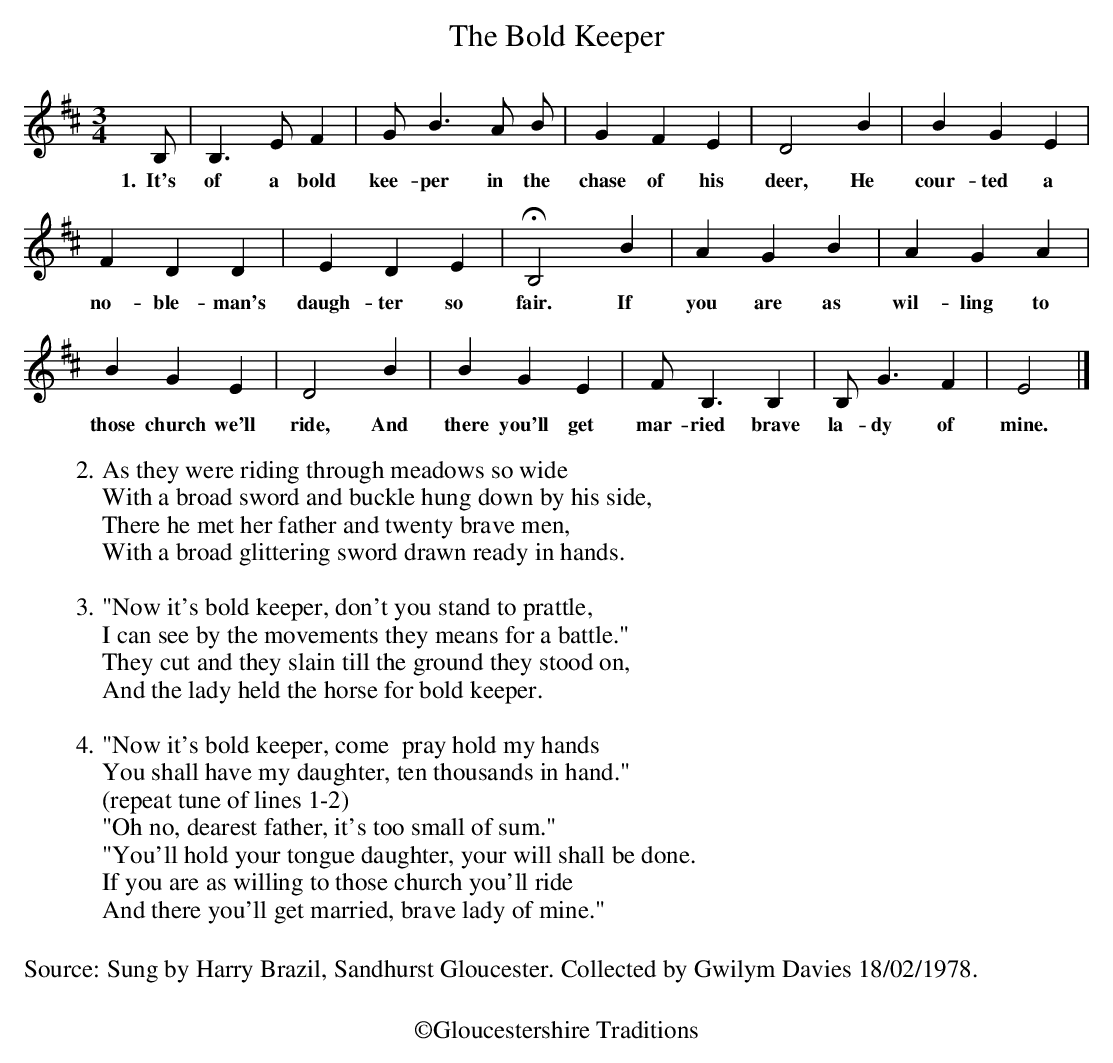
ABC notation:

X:1
T:The Bold Keeper
M:3/4
L:1/4
K:Edor%or aeolian; 6th note missing
B,/2 | B,>EF| G<B A/2 B/2 |GFE | D2 B | BGE |
w:1.~~It's of a bold kee-per in the chase of his deer, He cour-ted a
FDD|EDE| HB,2B| AGB | AGA |
w:no-ble-man's daugh-ter so fair. If you are as wil-ling to
BGE | D2B | BGE | F<B,B, | B,<GF | E2 |]
w:those church we'll ride, And there you'll get mar-ried brave la-dy of mine.
%%vskip 8
W:2.As they were riding through meadows so wide
W:With a broad sword and buckle hung down by his side,
W:There he met her father and twenty brave men,
W:With a broad glittering sword drawn ready in hands.
W:
W:3."Now it's bold keeper, don't you stand to prattle,
W:I can see by the movements they means for a battle."
W:They cut and they slain till the ground they stood on,
W:And the lady held the horse for bold keeper.
W:
W:4."Now it's bold keeper, come  pray hold my hands
W:You shall have my daughter, ten thousands in hand."
W:(repeat tune of lines 1-2)
W:"Oh no, dearest father, it's too small of sum."
W:"You'll hold your tongue daughter, your will shall be done.
W:If you are as willing to those church you'll ride
W:And there you'll get married, brave lady of mine."
W:
